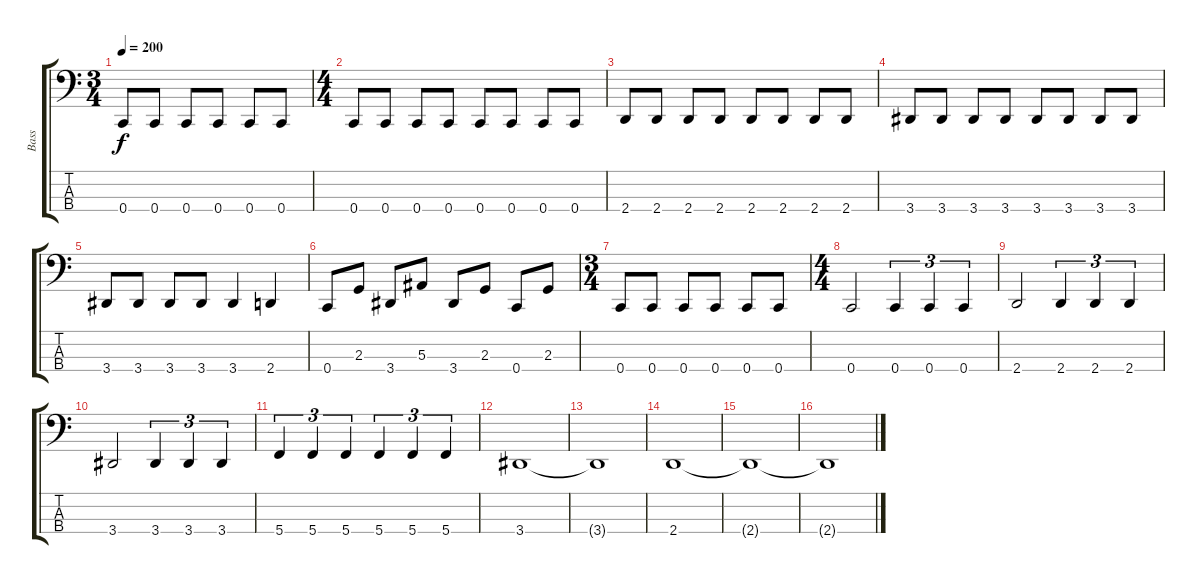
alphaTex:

\track ("Bass" "Bass") {instrument slapbass1}
\staff {score tabs}
\tuning (Eb2 Bb1 F1 C1) {hide}
\ts (3 4)
\tempo 200
\clef f4
\ks c
0.4.8{dy f} 0.4.8 0.4.8 0.4.8 0.4.8 0.4.8 |
\ts (4 4)
0.4.8 0.4.8 0.4.8 0.4.8 0.4.8 0.4.8 0.4.8 0.4.8 |
2.4.8 2.4.8 2.4.8 2.4.8 2.4.8 2.4.8 2.4.8 2.4.8 |
3.4.8 3.4.8 3.4.8 3.4.8 3.4.8 3.4.8 3.4.8 3.4.8 |
3.4.8 3.4.8 3.4.8 3.4.8 3.4.4 2.4.4 |
0.4.8 2.3.8 3.4.8 5.3.8 3.4.8 2.3.8 0.4.8 2.3.8 |
\ts (3 4)
0.4.8 0.4.8 0.4.8 0.4.8 0.4.8 0.4.8 |
\ts (4 4)
0.4.2 0.4.4{tu (3 2)} 0.4.4{tu (3 2)} 0.4.4{tu (3 2)} |
2.4.2 2.4.4{tu (3 2)} 2.4.4{tu (3 2)} 2.4.4{tu (3 2)} |
3.4.2 3.4.4{tu (3 2)} 3.4.4{tu (3 2)} 3.4.4{tu (3 2)} |
5.4.4{tu (3 2)} 5.4.4{tu (3 2)} 5.4.4{tu (3 2)} 5.4.4{tu (3 2)} 5.4.4{tu (3 2)} 5.4.4{tu (3 2)} |
3.4.1 |
3.4{t}.1 |
2.4.1 |
2.4{t}.1 |
2.4{t}.1
